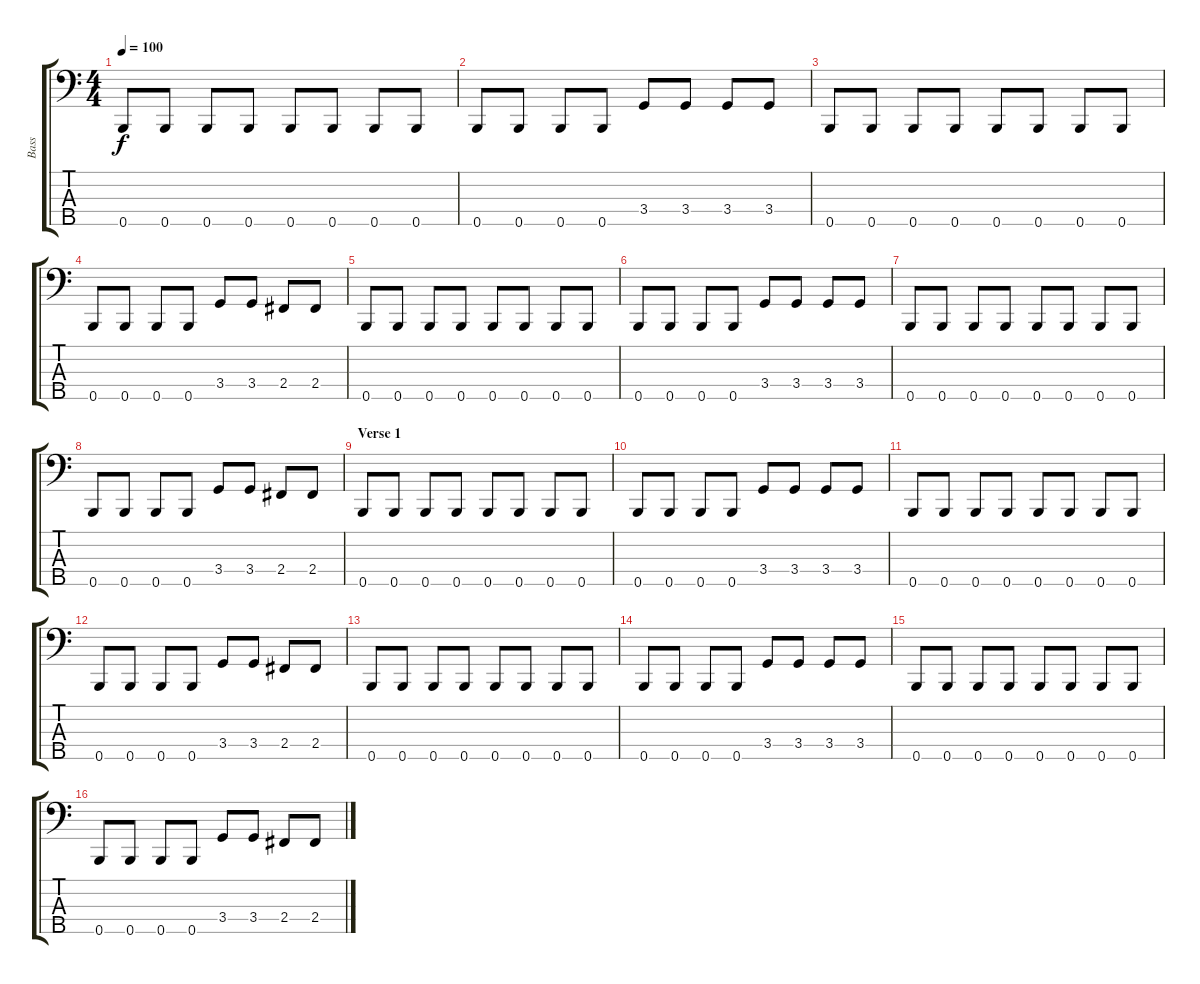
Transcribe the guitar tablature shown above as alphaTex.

\track ("Bass" "Bass") {instrument electricbasspick}
\staff {score tabs}
\tuning (G2 D2 A1 E1 B0) {hide}
\ts (4 4)
\tempo 100
\clef f4
\ks c
0.5.8{dy f} 0.5.8 0.5.8 0.5.8 0.5.8 0.5.8 0.5.8 0.5.8 |
0.5.8 0.5.8 0.5.8 0.5.8 3.4.8 3.4.8 3.4.8 3.4.8 |
0.5.8 0.5.8 0.5.8 0.5.8 0.5.8 0.5.8 0.5.8 0.5.8 |
0.5.8 0.5.8 0.5.8 0.5.8 3.4.8 3.4.8 2.4.8 2.4.8 |
0.5.8 0.5.8 0.5.8 0.5.8 0.5.8 0.5.8 0.5.8 0.5.8 |
0.5.8 0.5.8 0.5.8 0.5.8 3.4.8 3.4.8 3.4.8 3.4.8 |
0.5.8 0.5.8 0.5.8 0.5.8 0.5.8 0.5.8 0.5.8 0.5.8 |
0.5.8 0.5.8 0.5.8 0.5.8 3.4.8 3.4.8 2.4.8 2.4.8 |
\section ("" "Verse 1")
0.5.8 0.5.8 0.5.8 0.5.8 0.5.8 0.5.8 0.5.8 0.5.8 |
0.5.8 0.5.8 0.5.8 0.5.8 3.4.8 3.4.8 3.4.8 3.4.8 |
0.5.8 0.5.8 0.5.8 0.5.8 0.5.8 0.5.8 0.5.8 0.5.8 |
0.5.8 0.5.8 0.5.8 0.5.8 3.4.8 3.4.8 2.4.8 2.4.8 |
0.5.8 0.5.8 0.5.8 0.5.8 0.5.8 0.5.8 0.5.8 0.5.8 |
0.5.8 0.5.8 0.5.8 0.5.8 3.4.8 3.4.8 3.4.8 3.4.8 |
0.5.8 0.5.8 0.5.8 0.5.8 0.5.8 0.5.8 0.5.8 0.5.8 |
0.5.8 0.5.8 0.5.8 0.5.8 3.4.8 3.4.8 2.4.8 2.4.8
